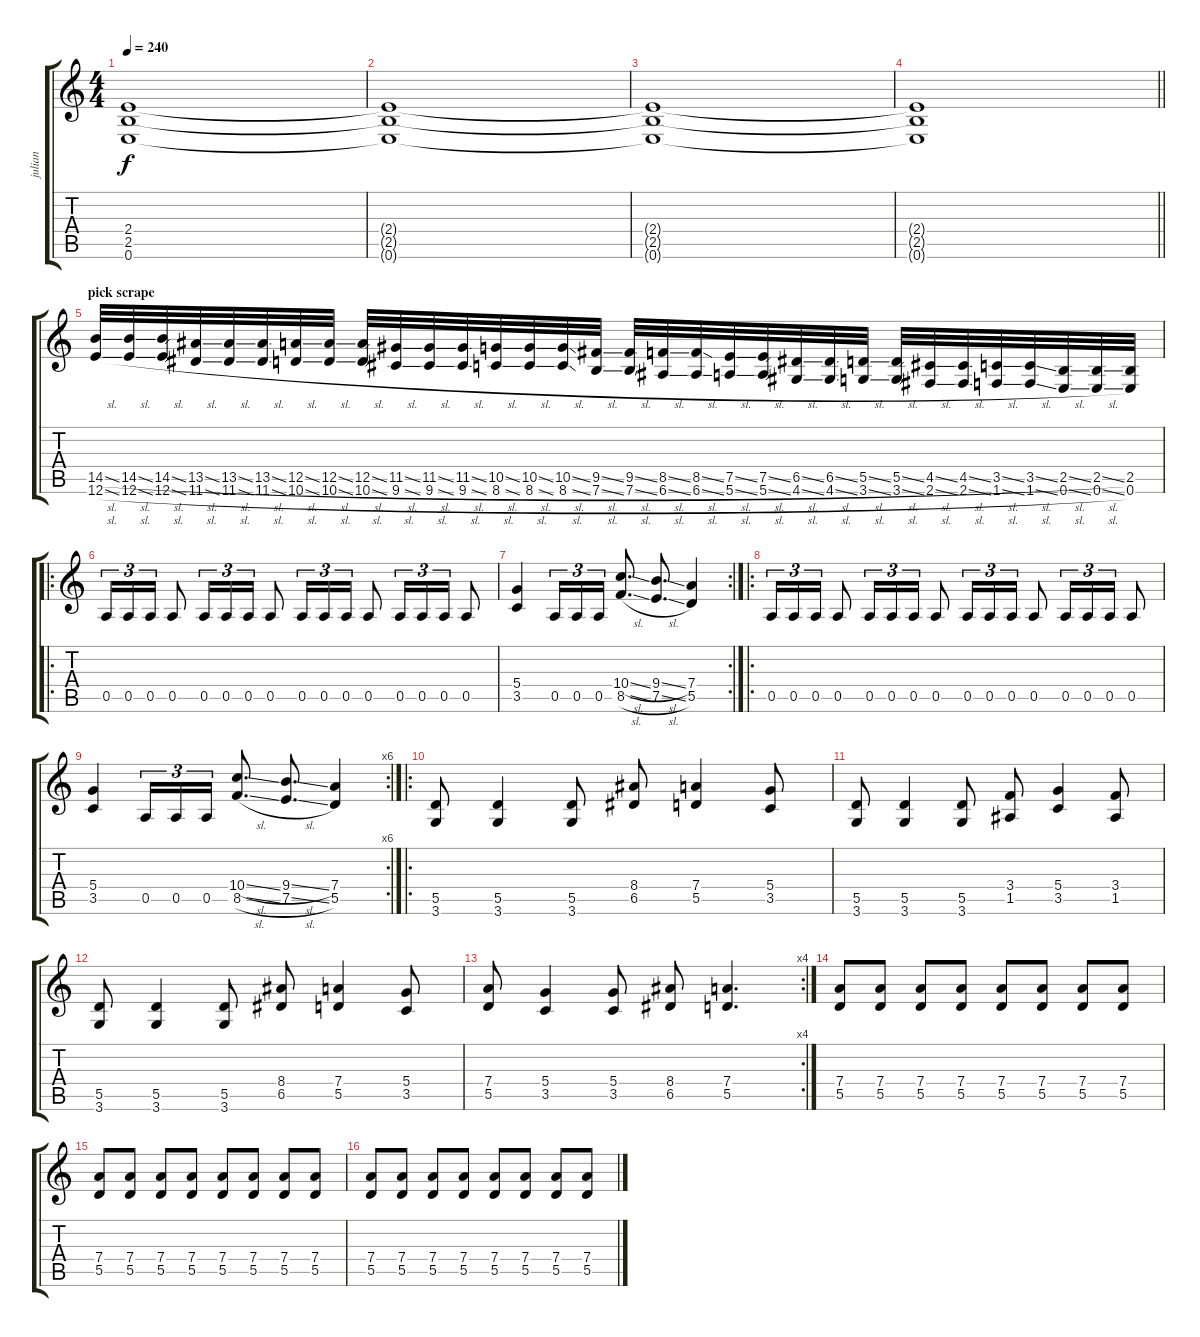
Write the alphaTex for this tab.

\track ("julian" "julian") {instrument electricbasspick}
\staff {score tabs}
\tuning (E4 B3 G3 D3 A2 E2) {hide}
\ts (4 4)
\tempo 240
\clef g2
\ks c
(2.4{t} 2.5{t} 0.6{t}).1{dy f} |
(2.4{t} 2.5{t} 0.6{t}).1 |
(2.4{t} 2.5{t} 0.6{t}).1 |
\barLineRight lightlight
(2.4{t} 2.5{t} 0.6{t}).1 |
\section ("" "pick scrape")
(14.5{sl} 12.6{sl}).32 (14.5{sl} 12.6{sl}).32 (14.5{sl} 12.6{sl}).32 (13.5{sl} 11.6{sl}).32 (13.5{sl} 11.6{sl}).32 (13.5{sl} 11.6{sl}).32 (12.5{sl} 10.6{sl}).32 (12.5{sl} 10.6{sl}).32 (12.5{sl} 10.6{sl}).32 (11.5{sl} 9.6{sl}).32 (11.5{sl} 9.6{sl}).32 (11.5{sl} 9.6{sl}).32 (10.5{sl} 8.6{sl}).32 (10.5{sl} 8.6{sl}).32 (10.5{sl} 8.6{sl}).32 (9.5{sl} 7.6{sl}).32 (9.5{sl} 7.6{sl}).32 (8.5{sl} 6.6{sl}).32 (8.5{sl} 6.6{sl}).32 (7.5{sl} 5.6{sl}).32 (7.5{sl} 5.6{sl}).32 (6.5{sl} 4.6{sl}).32 (6.5{sl} 4.6{sl}).32 (5.5{sl} 3.6{sl}).32 (5.5{sl} 3.6{sl}).32 (4.5{sl} 2.6{sl}).32 (4.5{sl} 2.6{sl}).32 (3.5{sl} 1.6{sl}).32 (3.5{sl} 1.6{sl}).32 (2.5{sl} 0.6{sl}).32 (2.5{sl} 0.6{sl}).32 (2.5 0.6).32 |
\ro
0.5.16{tu (3 2)} 0.5.16{tu (3 2)} 0.5.16{tu (3 2)} 0.5.8 0.5.16{tu (3 2)} 0.5.16{tu (3 2)} 0.5.16{tu (3 2)} 0.5.8 0.5.16{tu (3 2)} 0.5.16{tu (3 2)} 0.5.16{tu (3 2)} 0.5.8 0.5.16{tu (3 2)} 0.5.16{tu (3 2)} 0.5.16{tu (3 2)} 0.5.8 |
\rc 2
(5.4 3.5).4 0.5.16{tu (3 2)} 0.5.16{tu (3 2)} 0.5.16{tu (3 2)} (10.4{sl} 8.5{sl}).8{d} (9.4{sl} 7.5{sl}).8{d} (7.4 5.5).4 |
\ro
0.5.16{tu (3 2)} 0.5.16{tu (3 2)} 0.5.16{tu (3 2)} 0.5.8 0.5.16{tu (3 2)} 0.5.16{tu (3 2)} 0.5.16{tu (3 2)} 0.5.8 0.5.16{tu (3 2)} 0.5.16{tu (3 2)} 0.5.16{tu (3 2)} 0.5.8 0.5.16{tu (3 2)} 0.5.16{tu (3 2)} 0.5.16{tu (3 2)} 0.5.8 |
\rc 6
(5.4 3.5).4 0.5.16{tu (3 2)} 0.5.16{tu (3 2)} 0.5.16{tu (3 2)} (10.4{sl} 8.5{sl}).8{d} (9.4{sl} 7.5{sl}).8{d} (7.4 5.5).4 |
\ro
(5.5 3.6).8 (5.5 3.6).4 (5.5 3.6).8 (8.4 6.5).8 (7.4 5.5).4 (5.4 3.5).8 |
(5.5 3.6).8 (5.5 3.6).4 (5.5 3.6).8 (3.4 1.5).8 (5.4 3.5).4 (3.4 1.5).8 |
(5.5 3.6).8 (5.5 3.6).4 (5.5 3.6).8 (8.4 6.5).8 (7.4 5.5).4 (5.4 3.5).8 |
\rc 4
(7.4 5.5).8 (5.4 3.5).4 (5.4 3.5).8 (8.4 6.5).8 (7.4 5.5).4{d} |
(7.4 5.5).8 (7.4 5.5).8 (7.4 5.5).8 (7.4 5.5).8 (7.4 5.5).8 (7.4 5.5).8 (7.4 5.5).8 (7.4 5.5).8 |
(7.4 5.5).8 (7.4 5.5).8 (7.4 5.5).8 (7.4 5.5).8 (7.4 5.5).8 (7.4 5.5).8 (7.4 5.5).8 (7.4 5.5).8 |
(7.4 5.5).8 (7.4 5.5).8 (7.4 5.5).8 (7.4 5.5).8 (7.4 5.5).8 (7.4 5.5).8 (7.4 5.5).8 (7.4 5.5).8
